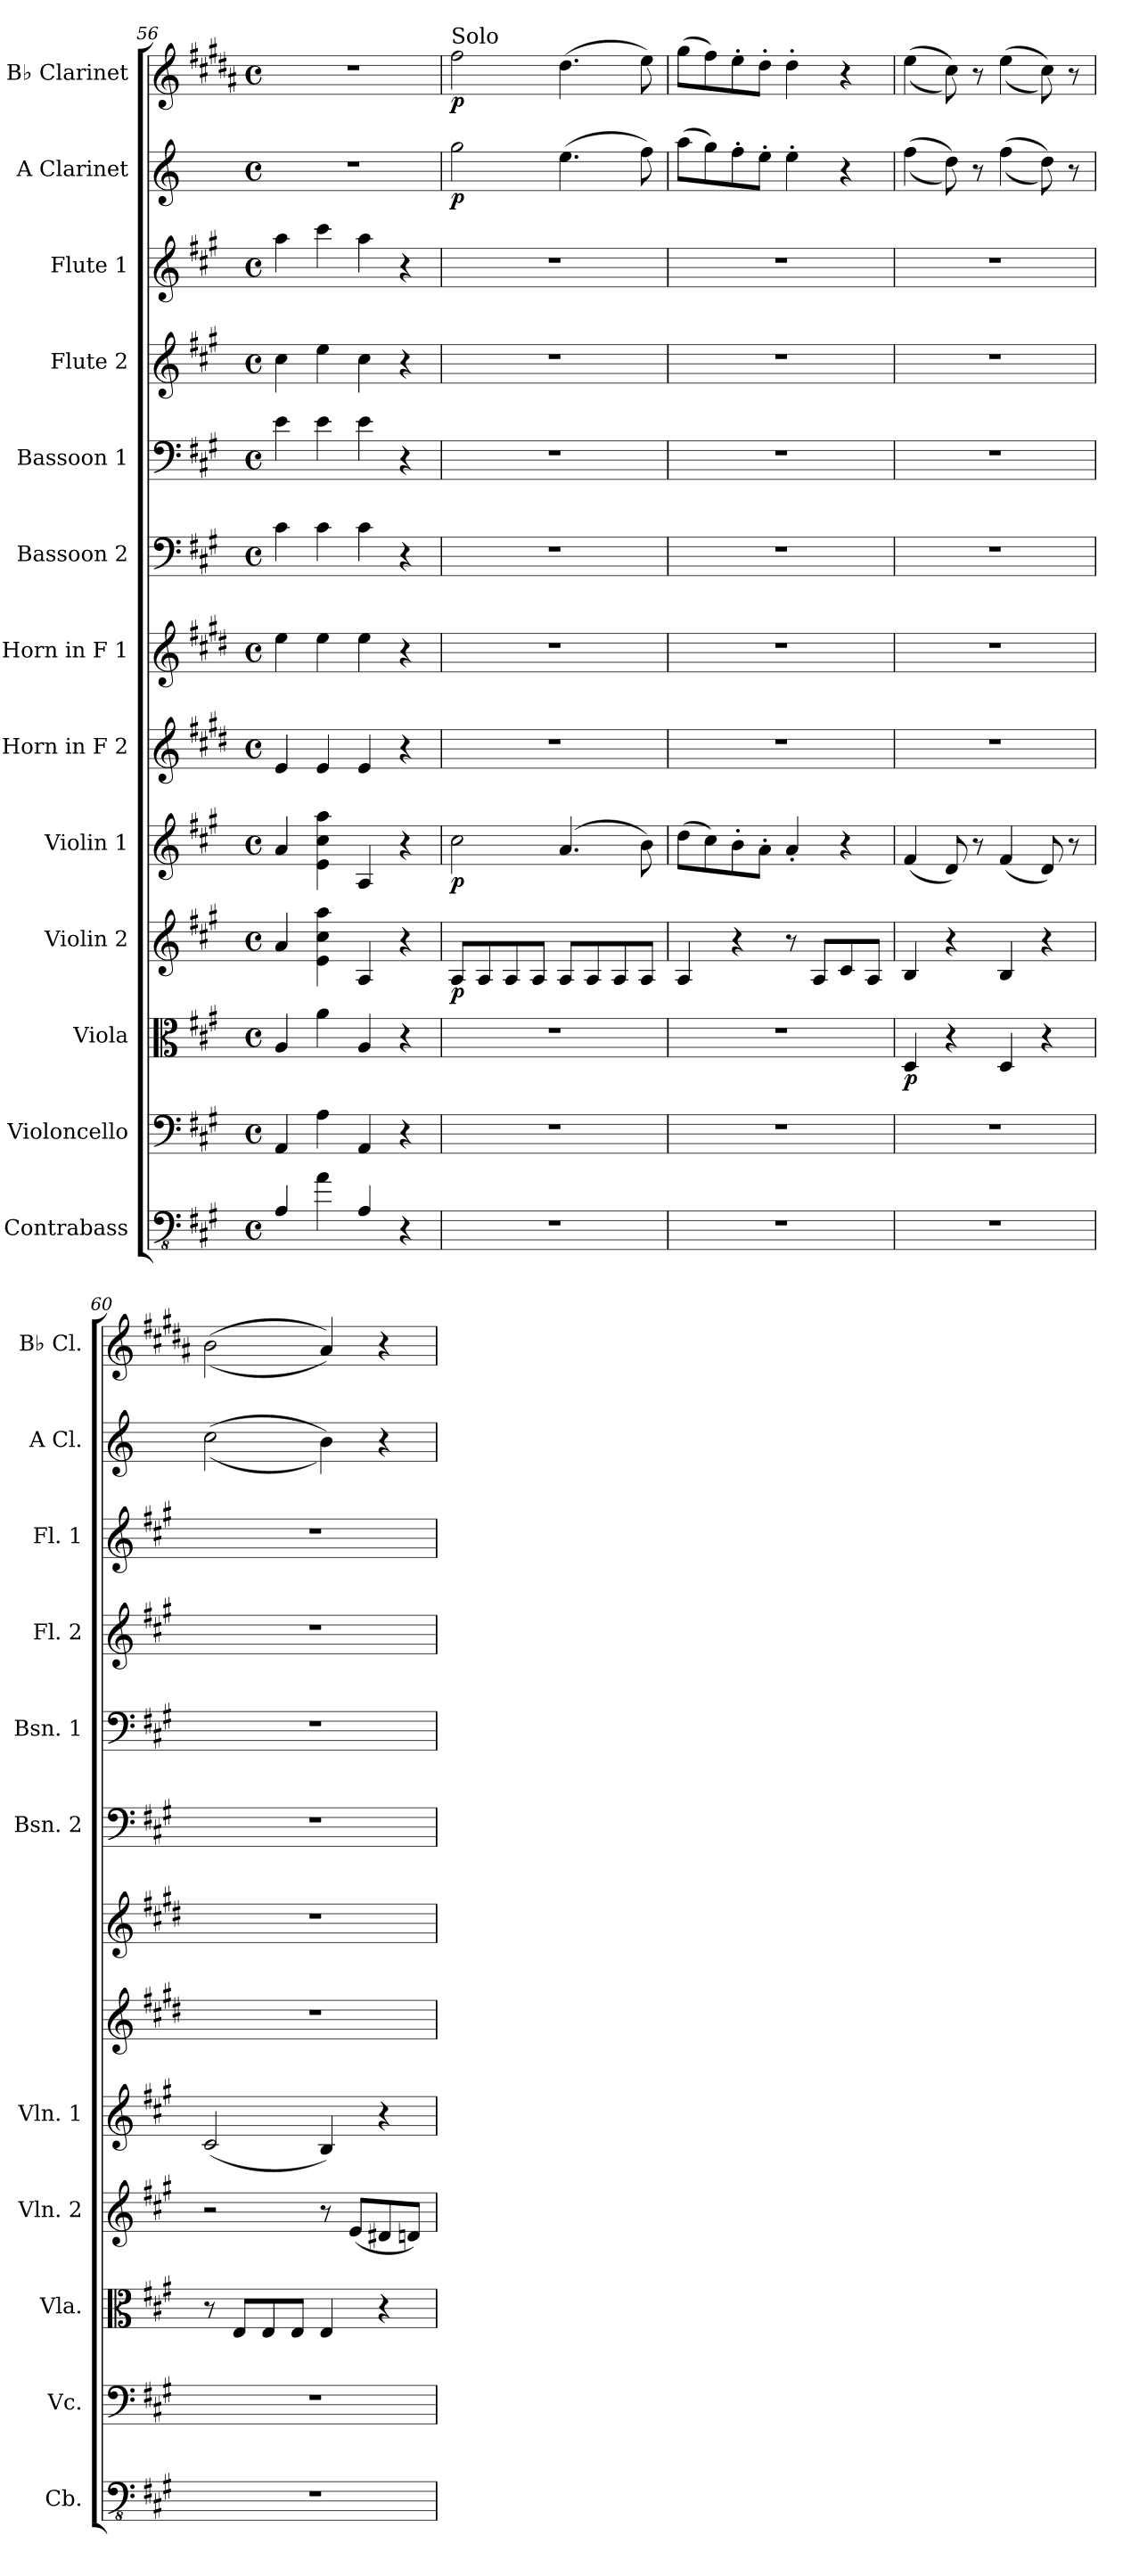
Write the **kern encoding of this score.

**kern	**kern	**kern	**dynam	**kern	**dynam	**kern	**dynam	**kern	**kern	**kern	**kern	**kern	**kern	**kern	**dynam	**kern	**dynam
*part13	*part12	*part11	*part11	*part10	*part10	*part9	*part9	*part8	*part7	*part6	*part5	*part4	*part3	*part2	*part2	*part1	*part1
*staff13	*staff12	*staff11	*staff11	*staff10	*staff10	*staff9	*staff9	*staff8	*staff7	*staff6	*staff5	*staff4	*staff3	*staff2	*staff2	*staff1	*staff1
*I"Contrabass	*I"Violoncello	*I"Viola	*	*I"Violin 2	*	*I"Violin 1	*	*I"Horn in F 2	*I"Horn in F 1	*I"Bassoon 2	*I"Bassoon 1	*I"Flute 2	*I"Flute 1	*I"A Clarinet	*	*I"B♭ Clarinet	*
*I'Cb.	*I'Vc.	*I'Vla.	*	*I'Vln. 2	*	*I'Vln. 1	*	*	*	*I'Bsn. 2	*I'Bsn. 1	*I'Fl. 2	*I'Fl. 1	*I'A Cl.	*	*I'B♭ Cl.	*
*clefFv4	*clefF4	*clefC3	*	*clefG2	*	*clefG2	*	*clefG2	*clefG2	*clefF4	*clefF4	*clefG2	*clefG2	*clefG2	*	*clefG2	*
*ITrd7c12	*	*	*	*	*	*	*	*ITrd4c7	*ITrd4c7	*	*	*	*	*ITrd2c3	*	*ITrd1c2	*
*k[f#c#g#]	*k[f#c#g#]	*k[f#c#g#]	*	*k[f#c#g#]	*	*k[f#c#g#]	*	*k[f#c#g#]	*k[f#c#g#]	*k[f#c#g#]	*k[f#c#g#]	*k[f#c#g#]	*k[f#c#g#]	*k[f#c#g#]	*	*k[f#c#g#]	*
*M4/4	*M4/4	*M4/4	*	*M4/4	*	*M4/4	*	*M4/4	*M4/4	*M4/4	*M4/4	*M4/4	*M4/4	*M4/4	*	*M4/4	*
*met(c)	*met(c)	*met(c)	*	*met(c)	*	*met(c)	*	*met(c)	*met(c)	*met(c)	*met(c)	*met(c)	*met(c)	*met(c)	*	*met(c)	*
=56	=56	=56	=56	=56	=56	=56	=56	=56	=56	=56	=56	=56	=56	=56	=56	=56	=56
4AAA/	4AA/	4A/	.	4a/	.	4a/	.	4A/	4a\	4c#\	4e\	4cc#\	4aa\	1r	.	1r	.
4AA\	4A\	4a\	.	4e\ 4cc#\ 4aa\	.	4e\ 4cc#\ 4aa\	.	4A/	4a\	4c#\	4e\	4ee\	4ccc#\	.	.	.	.
4AAA/	4AA/	4A/	.	4A/	.	4A/	.	4A/	4a\	4c#\	4e\	4cc#\	4aa\	.	.	.	.
4r	4r	4r	.	4r	.	4r	.	4r	4r	4r	4r	4r	4r	.	.	.	.
=57	=57	=57	=57	=57	=57	=57	=57	=57	=57	=57	=57	=57	=57	=57	=57	=57	=57
!	!	!	!	!	!	!	!	!	!	!	!	!	!	!	!	!LO:TX:t=Solo	!
!	!	!	!	!	!LO:DY:b	!	!LO:DY:b	!	!	!	!	!	!	!	!LO:DY:b	!	!LO:DY:b
1r	1r	1r	.	8A/L	p	2cc#\	p	1r	1r	1r	1r	1r	1r	2ee\	p	2ee\	p
.	.	.	.	8A/	.	.	.	.	.	.	.	.	.	.	.	.	.
.	.	.	.	8A/	.	.	.	.	.	.	.	.	.	.	.	.	.
.	.	.	.	8A/J	.	.	.	.	.	.	.	.	.	.	.	.	.
.	.	.	.	8A/L	.	(>4.a/	.	.	.	.	.	.	.	(>4.cc#\	.	(>4.cc#\	.
.	.	.	.	8A/	.	.	.	.	.	.	.	.	.	.	.	.	.
.	.	.	.	8A/	.	.	.	.	.	.	.	.	.	.	.	.	.
.	.	.	.	8A/J	.	8b\)	.	.	.	.	.	.	.	8dd\)	.	8dd\)	.
=58	=58	=58	=58	=58	=58	=58	=58	=58	=58	=58	=58	=58	=58	=58	=58	=58	=58
1r	1r	1r	.	4A/	.	(>8dd\L	.	1r	1r	1r	1r	1r	1r	(>8ff#\L	.	(>8ff#\L	.
.	.	.	.	.	.	8cc#\)	.	.	.	.	.	.	.	8ee\)	.	8ee\)	.
.	.	.	.	4r	.	8b'\	.	.	.	.	.	.	.	8dd'\	.	8dd'\	.
.	.	.	.	.	.	8a'\J	.	.	.	.	.	.	.	8cc#'\J	.	8cc#'\J	.
.	.	.	.	8r	.	4a'/	.	.	.	.	.	.	.	4cc#'\	.	4cc#'\	.
.	.	.	.	8A/L	.	.	.	.	.	.	.	.	.	.	.	.	.
.	.	.	.	8c#/	.	4r	.	.	.	.	.	.	.	4r	.	4r	.
.	.	.	.	8A/J	.	.	.	.	.	.	.	.	.	.	.	.	.
!!LO:PB:g=z
=59	=59	=59	=59	=59	=59	=59	=59	=59	=59	=59	=59	=59	=59	=59	=59	=59	=59
!	!	!	!LO:DY:b	!	!	!	!	!	!	!	!	!	!	!	!	!	!
1r	1r	4D/	p	4B/	.	(<4f#/	.	1r	1r	1r	1r	1r	1r	(>(>4dd\	.	(>(>4dd\	.
.	.	4r	.	4r	.	8d/)	.	.	.	.	.	.	.	8b\))	.	8b\))	.
.	.	.	.	.	.	8r	.	.	.	.	.	.	.	8r	.	8r	.
.	.	4D/	.	4B/	.	(<4f#/	.	.	.	.	.	.	.	(>(>4dd\	.	(>(>4dd\	.
.	.	4r	.	4r	.	8d/)	.	.	.	.	.	.	.	8b\))	.	8b\))	.
.	.	.	.	.	.	8r	.	.	.	.	.	.	.	8r	.	8r	.
=60	=60	=60	=60	=60	=60	=60	=60	=60	=60	=60	=60	=60	=60	=60	=60	=60	=60
1r	1r	8r	.	2r	.	(<2c#/	.	1r	1r	1r	1r	1r	1r	(>(>2a\	.	(>(>2a\	.
.	.	8E/L	.	.	.	.	.	.	.	.	.	.	.	.	.	.	.
.	.	8E/	.	.	.	.	.	.	.	.	.	.	.	.	.	.	.
.	.	8E/J	.	.	.	.	.	.	.	.	.	.	.	.	.	.	.
.	.	4E/	.	8r	.	4B/)	.	.	.	.	.	.	.	4g#\))	.	4g#/))	.
.	.	.	.	(<8e/L	.	.	.	.	.	.	.	.	.	.	.	.	.
.	.	4r	.	8d#X/	.	4r	.	.	.	.	.	.	.	4r	.	4r	.
.	.	.	.	8dn/J)	.	.	.	.	.	.	.	.	.	.	.	.	.
=	=	=	=	=	=	=	=	=	=	=	=	=	=	=	=	=	=
*-	*-	*-	*-	*-	*-	*-	*-	*-	*-	*-	*-	*-	*-	*-	*-	*-	*-
